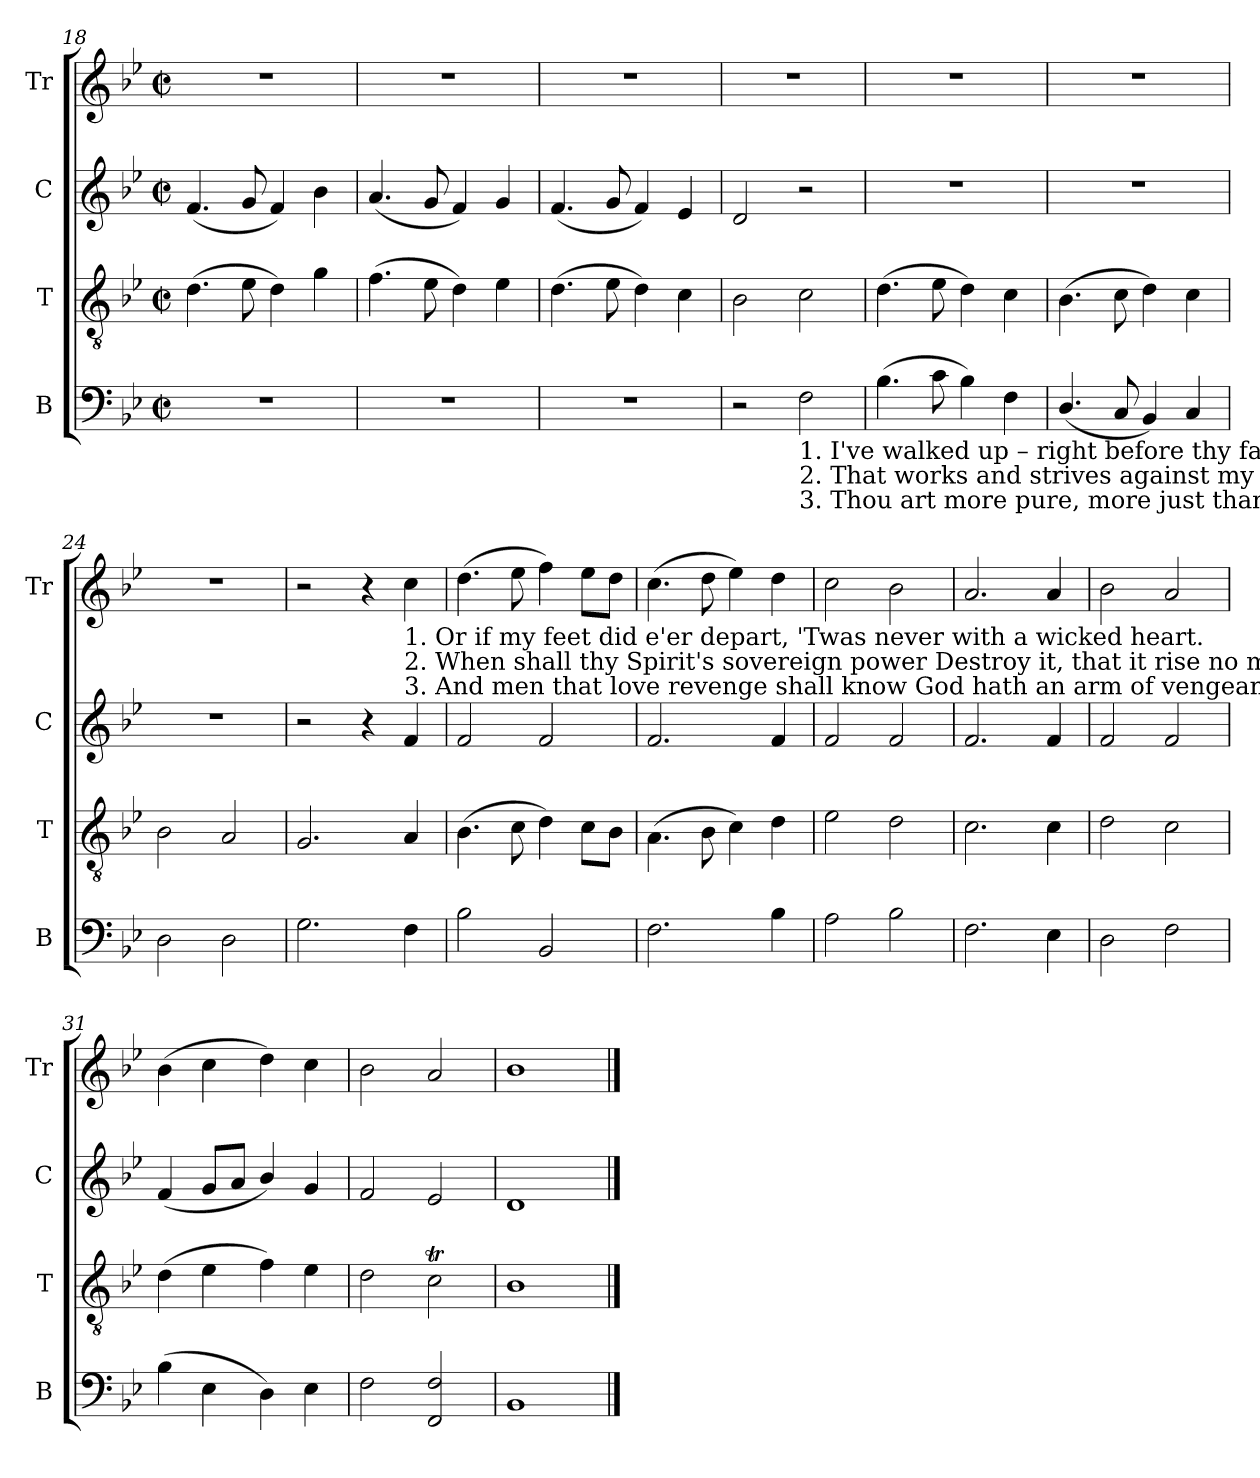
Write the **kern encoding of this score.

**kern	**kern	**kern	**kern
*part4	*part3	*part2	*part1
*staff4	*staff3	*staff2	*staff1
*I"B	*I"T	*I"C	*I"Tr
*I'B	*I'T	*I'C	*I'Tr
*clefF4	*clefGv2	*clefG2	*clefG2
*k[b-e-]	*k[b-e-]	*k[b-e-]	*k[b-e-]
*M2/2	*M2/2	*M2/2	*M2/2
*met(c|)	*met(c|)	*met(c|)	*met(c|)
=18	=18	=18	=18
1r	(>4.d!\	(<4.f!/	1r
.	8e-!\	8g!/	.
.	4d!\)	4f!/)	.
.	4g!\	4b-!\	.
=19	=19	=19	=19
1r	(>4.f!\	(<4.a!/	1r
.	8e-!\	8g!/	.
.	4d!\)	4f!/)	.
.	4e-!\	4g!/	.
=20	=20	=20	=20
1r	(>4.d!\	(<4.f!/	1r
.	8e-!\	8g!/	.
.	4d!\)	4f!/)	.
.	4c!\	4e-!/	.
=21	=21	=21	=21
2r	2B-!\	2d!/	1r
!LO:TX:b:t=1. I've  walked  up – right     before  thy   face;    Or    if        my        feet       did e'er depart,  'Twas never with       a  wicked  heart.	!	!	!
!LO:TX:b:t=2.   That  works and strives  against  my  will&colon;  When  shall   thy     Spirit's sovereign power  Destroy  it,  that       it  rise no more?	!	!	!
!LO:TX:b:t=3.  Thou art more pure, more just than they;  And   men      that     love revenge shall know God hath an arm of vengeance too.	!	!	!
2F!\	2c!\	2r	.
=22	=22	=22	=22
(>4.B-!\	(>4.d!\	1r	1r
8c!\	8e-!\	.	.
4B-!\)	4d!\)	.	.
4F!\	4c!\	.	.
=23	=23	=23	=23
(<4.D!/	(>4.B-!\	1r	1r
8C!/	8c!\	.	.
4BB-!/)	4d!\)	.	.
4C!/	4c!\	.	.
=24	=24	=24	=24
2D!\	2B-!\	1r	1r
2D!\	2A!/	.	.
=25	=25	=25	=25
2.G!\	2.G!/	2r	2r
.	.	4r	4r
!	!	!	!LO:TX:b:t=1.  Or    if                my      feet        did e'er depart,  'Twas never with      a  wicked  heart.
!	!	!	!LO:TX:b:t=2.  When  shall     thy     Spirit's sovereign power  Destroy  it,  that      it  rise no more?
!	!	!	!LO:TX:b:t=3.  And   men      that     love revenge shall know God hath an arm of vengeance too.
4F!\	4A!/	4f!/	4cc!\
=26	=26	=26	=26
2B-!\	(>4.B-!\	2f!/	(>4.dd!\
.	8c!\	.	8ee-!\
2BB-!/	4d!\)	2f!/	4ff!\)
.	8c!\L	.	8ee-!\L
.	8B-!\J	.	8dd!\J
=27	=27	=27	=27
2.F!\	(>4.A!\	2.f!/	(>4.cc!\
.	8B-!\	.	8dd!\
.	4c!\)	.	4ee-!\)
4B-!\	4d!\	4f!/	4dd!\
=28	=28	=28	=28
2A!\	2e-!\	2f!/	2cc!\
2B-!\	2d!\	2f!/	2b-!\
=29	=29	=29	=29
2.F!\	2.c!\	2.f!/	2.a!/
4E-!\	4c!\	4f!/	4a!/
=30	=30	=30	=30
2D!\	2d!\	2f!/	2b-!\
2F!\	2c!\	2f!/	2a!/
=31	=31	=31	=31
(>4B-!\	(>4d!\	(<4f!/	(>4b-!\
4E-!\	4e-!\	8g!/L	4cc!\
.	.	8a!/J	.
4D!\)	4f!\)	4b-!/)	4dd!\)
4E-!\	4e-!\	4g!/	4cc!\
=32	=32	=32	=32
2F!\	2d!\	2f!/	2b-!\
2FF!/ 2F!/	2cT!\	2e-!/	2a!/
=33	=33	=33	=33
1BB-!	1B-!	1d!	1b-!
==	==	==	==
*-	*-	*-	*-
